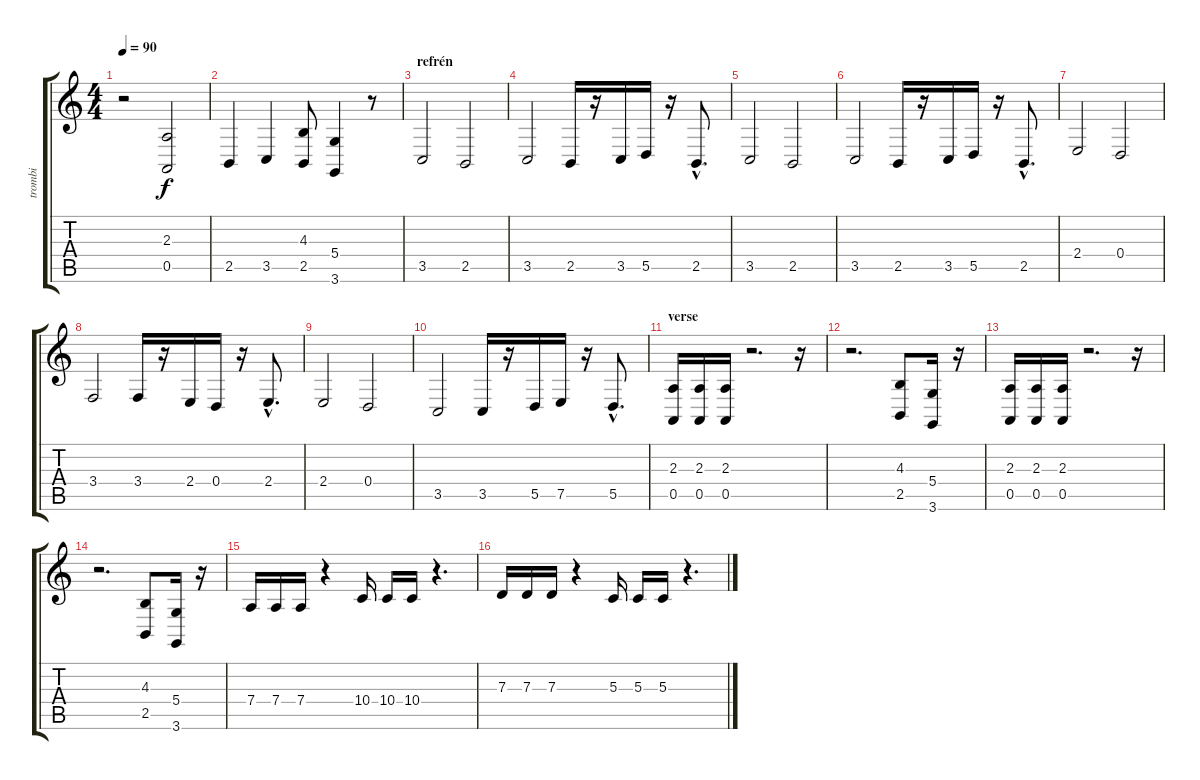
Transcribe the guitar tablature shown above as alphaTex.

\track ("trombi" "trombi") {instrument trombone}
\staff {score tabs}
\tuning (E4 B3 G3 D3 A2 E2) {hide}
\ts (4 4)
\tempo 90
\clef g2
\ks c
r.2{dy f} (2.3 0.5).2 |
2.5.4 3.5.4 (4.3 2.5).8 (5.4 3.6).4 r.8 |
\section ("" "refrén")
3.5.2 2.5.2 |
3.5.2 2.5.16 r.16 3.5.16 5.5.16 r.16 2.5{hac}.8{d} |
3.5.2 2.5.2 |
3.5.2 2.5.16 r.16 3.5.16 5.5.16 r.16 2.5{hac}.8{d} |
2.4.2 0.4.2 |
3.4.2 3.4.16 r.16 2.4.16 0.4.16 r.16 2.4{hac}.8{d} |
2.4.2 0.4.2 |
3.5.2 3.5.16 r.16 5.5.16 7.5.16 r.16 5.5{hac}.8{d} |
\section ("" "verse")
(2.3 0.5).16 (2.3 0.5).16 (2.3 0.5).16 r.2{d} r.16 |
r.2{d} (4.3 2.5).8 (5.4 3.6).16 r.16 |
(2.3 0.5).16 (2.3 0.5).16 (2.3 0.5).16 r.2{d} r.16 |
r.2{d} (4.3 2.5).8 (5.4 3.6).16 r.16 |
7.4.16 7.4.16 7.4.16 r.4 10.4.16 10.4.16 10.4.16 r.4{d} |
7.3.16 7.3.16 7.3.16 r.4 5.3.16 5.3.16 5.3.16 r.4{d}
